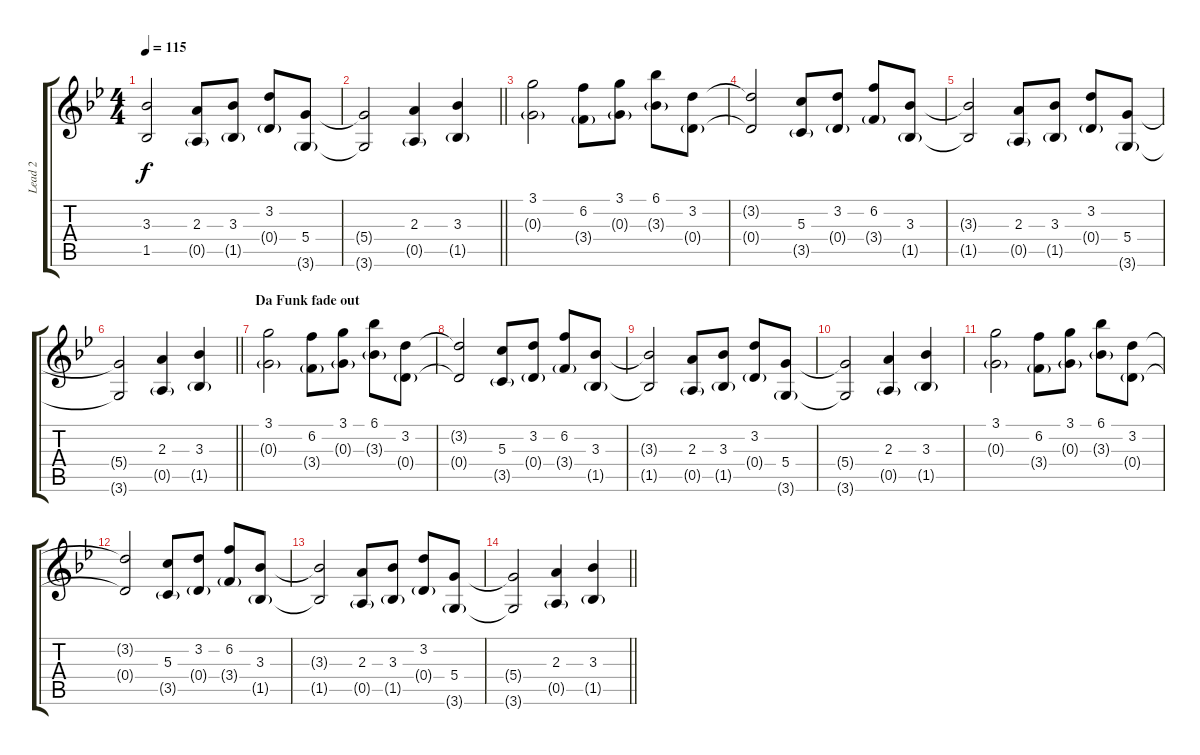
\track ("Lead 2" "Lead 2") {instrument distortionguitar}
\staff {score tabs}
\tuning (E4 B3 G3 D3 A2 E2) {hide}
\ts (4 4)
\tempo 115
\clef g2
\ks gminor
(3.3{t} 1.5{t}).2{dy f} (2.3 0.5{g}).8 (3.3 1.5{g}).8 (3.2 0.4{g}).8 (5.4 3.6{g}).8 |
\barLineRight lightlight
(5.4{t} 3.6{t}).2 (2.3 0.5{g}).4 (3.3 1.5{g}).4 |
\section ("" "")
(3.1 0.3{g}).2 (6.2 3.4{g}).8 (3.1 0.3{g}).8 (6.1 3.3{g}).8 (3.2 0.4{g}).8 |
(3.2{t} 0.4{t}).2 (5.3 3.5{g}).8 (3.2 0.4{g}).8 (6.2 3.4{g}).8 (3.3 1.5{g}).8 |
(3.3{t} 1.5{t}).2 (2.3 0.5{g}).8 (3.3 1.5{g}).8 (3.2 0.4{g}).8 (5.4 3.6{g}).8 |
\barLineRight lightlight
(5.4{t} 3.6{t}).2 (2.3 0.5{g}).4 (3.3 1.5{g}).4 |
\section ("" "Da Funk fade out")
(3.1 0.3{g}).2{volume 7} (6.2 3.4{g}).8 (3.1 0.3{g}).8 (6.1 3.3{g}).8 (3.2 0.4{g}).8 |
(3.2{t} 0.4{t}).2 (5.3 3.5{g}).8 (3.2 0.4{g}).8 (6.2 3.4{g}).8 (3.3 1.5{g}).8 |
(3.3{t} 1.5{t}).2 (2.3 0.5{g}).8 (3.3 1.5{g}).8 (3.2 0.4{g}).8 (5.4 3.6{g}).8 |
(5.4{t} 3.6{t}).2{volume 0} (2.3 0.5{g}).4 (3.3 1.5{g}).4 |
(3.1 0.3{g}).2 (6.2 3.4{g}).8 (3.1 0.3{g}).8 (6.1 3.3{g}).8 (3.2 0.4{g}).8 |
(3.2{t} 0.4{t}).2 (5.3 3.5{g}).8 (3.2 0.4{g}).8 (6.2 3.4{g}).8 (3.3 1.5{g}).8 |
(3.3{t} 1.5{t}).2 (2.3 0.5{g}).8 (3.3 1.5{g}).8 (3.2 0.4{g}).8 (5.4 3.6{g}).8 |
\barLineRight lightlight
(5.4{t} 3.6{t}).2 (2.3 0.5{g}).4 (3.3 1.5{g}).4
